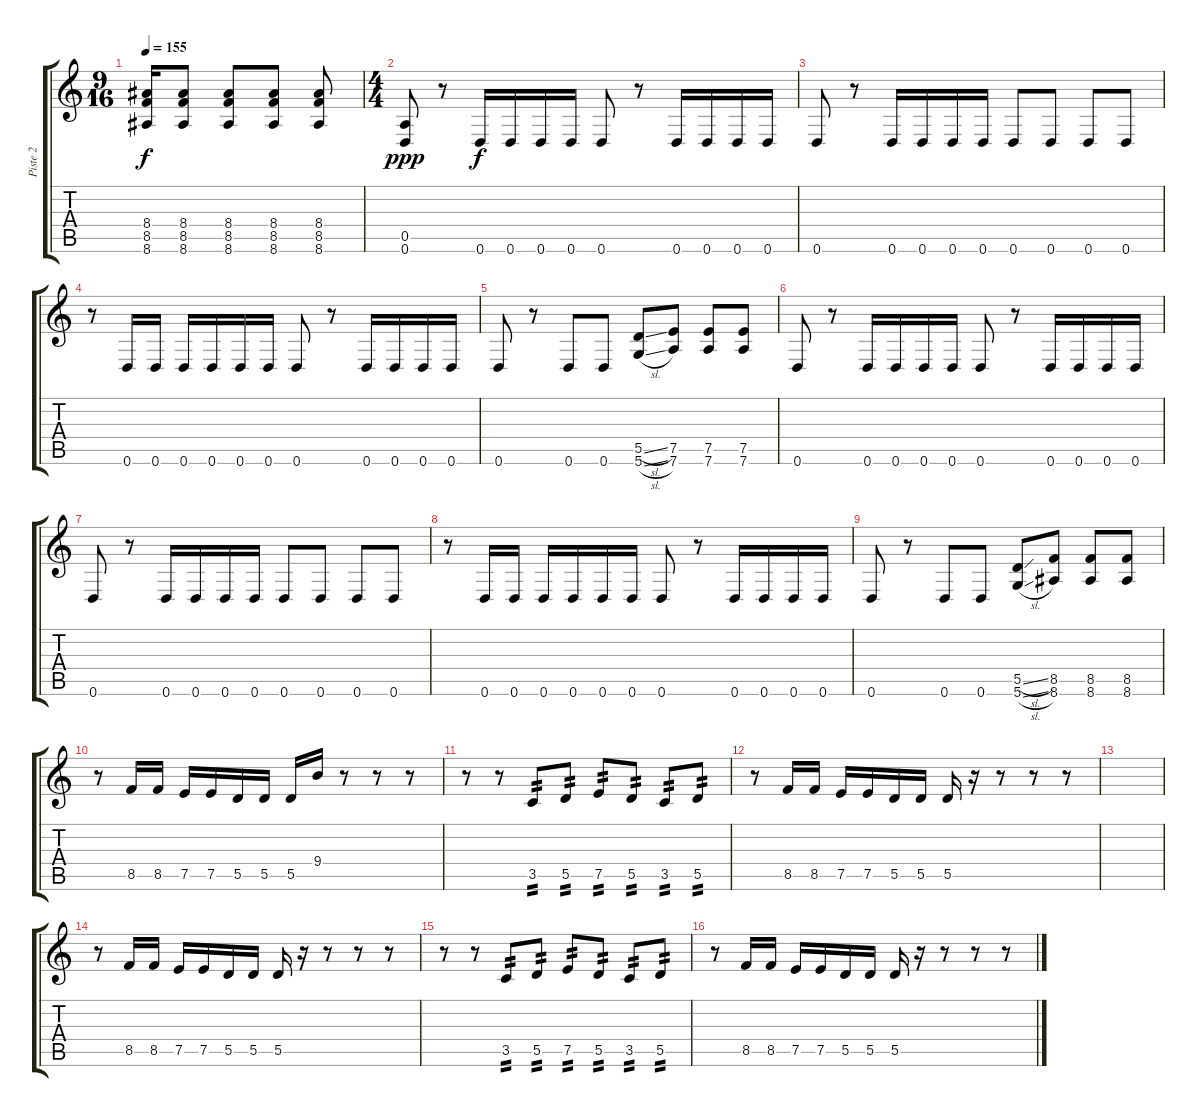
\track ("Piste 2" "Piste 2") {instrument distortionguitar}
\staff {score tabs}
\tuning (E4 B3 G3 D3 A2 D2) {hide}
\ts (9 16)
\tempo 155
\clef g2
\ks c
(8.4{t} 8.5{t} 8.6{t}).16{dy f} (8.4 8.5 8.6).8 (8.4 8.5 8.6).8 (8.4 8.5 8.6).8 (8.4 8.5 8.6).8 |
\ts (4 4)
(0.5 0.6).8{dy ppp} r.8 0.6.16{dy f} 0.6.16 0.6.16 0.6.16 0.6.8 r.8 0.6.16 0.6.16 0.6.16 0.6.16 |
0.6.8 r.8 0.6.16 0.6.16 0.6.16 0.6.16 0.6.8 0.6.8 0.6.8 0.6.8 |
r.8 0.6.16 0.6.16 0.6.16 0.6.16 0.6.16 0.6.16 0.6.8 r.8 0.6.16 0.6.16 0.6.16 0.6.16 |
0.6.8 r.8 0.6.8 0.6.8 (5.5{sl} 5.6{sl}).8 (7.5 7.6).8 (7.5 7.6).8 (7.5 7.6).8 |
0.6.8 r.8 0.6.16 0.6.16 0.6.16 0.6.16 0.6.8 r.8 0.6.16 0.6.16 0.6.16 0.6.16 |
0.6.8 r.8 0.6.16 0.6.16 0.6.16 0.6.16 0.6.8 0.6.8 0.6.8 0.6.8 |
r.8 0.6.16 0.6.16 0.6.16 0.6.16 0.6.16 0.6.16 0.6.8 r.8 0.6.16 0.6.16 0.6.16 0.6.16 |
0.6.8 r.8 0.6.8 0.6.8 (5.5{sl} 5.6{sl}).8 (8.5 8.6).8 (8.5 8.6).8 (8.5 8.6).8 |
r.8 8.5.16 8.5.16 7.5.16 7.5.16 5.5.16 5.5.16 5.5.16 9.4.16 r.8 r.8 r.8 |
r.8 r.8 3.5.8{tp 2} 5.5.8{tp 2} 7.5.8{tp 2} 5.5.8{tp 2} 3.5.8{tp 2} 5.5.8{tp 2} |
r.8 8.5.16 8.5.16 7.5.16 7.5.16 5.5.16 5.5.16 5.5.16 r.16 r.8 r.8 r.8 |
|
r.8 8.5.16 8.5.16 7.5.16 7.5.16 5.5.16 5.5.16 5.5.16 r.16 r.8 r.8 r.8 |
r.8 r.8 3.5.8{tp 2} 5.5.8{tp 2} 7.5.8{tp 2} 5.5.8{tp 2} 3.5.8{tp 2} 5.5.8{tp 2} |
r.8 8.5.16 8.5.16 7.5.16 7.5.16 5.5.16 5.5.16 5.5.16 r.16 r.8 r.8 r.8
